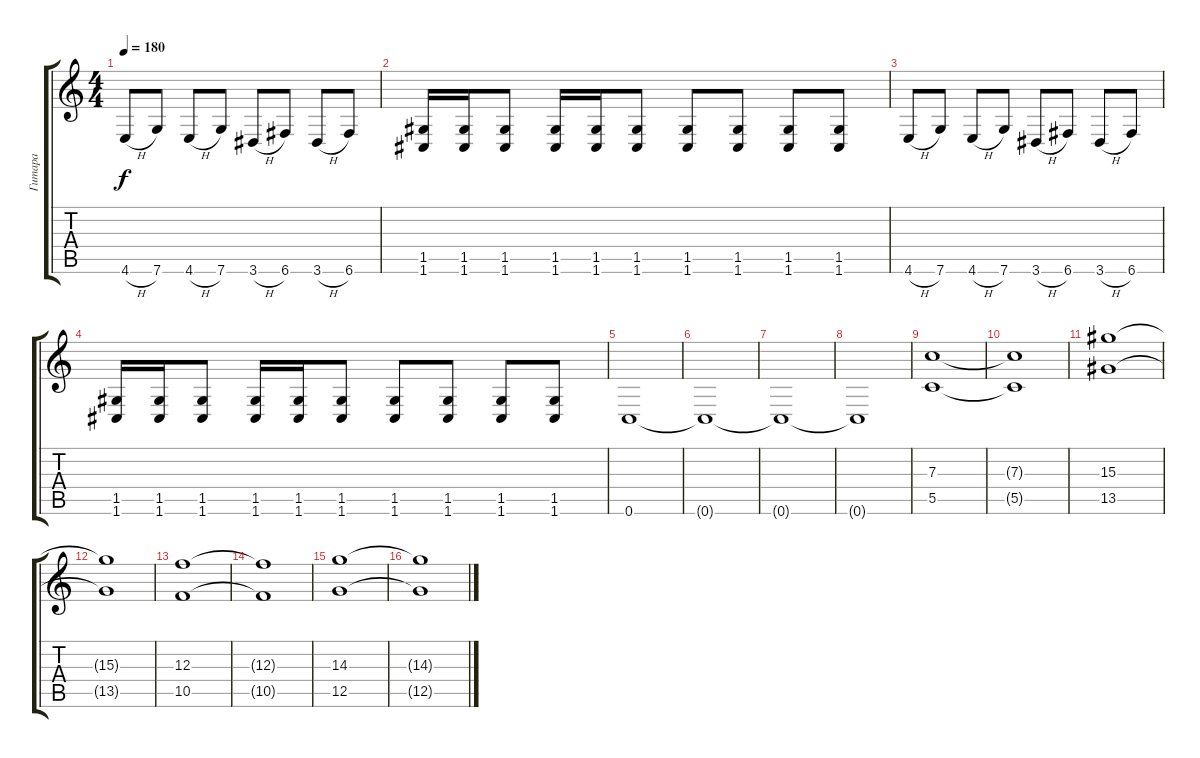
\track ("Гитара" "Гитара") {instrument overdrivenguitar}
\staff {score tabs}
\tuning (D4 A3 F3 C3 G2 C2) {hide}
\ts (4 4)
\tempo 180
\clef g2
\ks c
4.6{h}.8{dy f} 7.6.8 4.6{h}.8 7.6.8 3.6{h}.8 6.6.8 3.6{h}.8 6.6.8 |
(1.5 1.6).16 (1.5 1.6).16 (1.5 1.6).8 (1.5 1.6).16 (1.5 1.6).16 (1.5 1.6).8 (1.5 1.6).8 (1.5 1.6).8 (1.5 1.6).8 (1.5 1.6).8 |
4.6{h}.8 7.6.8 4.6{h}.8 7.6.8 3.6{h}.8 6.6.8 3.6{h}.8 6.6.8 |
(1.5 1.6).16 (1.5 1.6).16 (1.5 1.6).8 (1.5 1.6).16 (1.5 1.6).16 (1.5 1.6).8 (1.5 1.6).8 (1.5 1.6).8 (1.5 1.6).8 (1.5 1.6).8 |
0.6.1 |
0.6{t}.1 |
0.6{t}.1 |
0.6{t}.1 |
(7.3 5.5).1 |
(7.3{t} 5.5{t}).1 |
(15.3 13.5).1 |
(15.3{t} 13.5{t}).1 |
(12.3 10.5).1 |
(12.3{t} 10.5{t}).1 |
(14.3 12.5).1 |
(14.3{t} 12.5{t}).1
